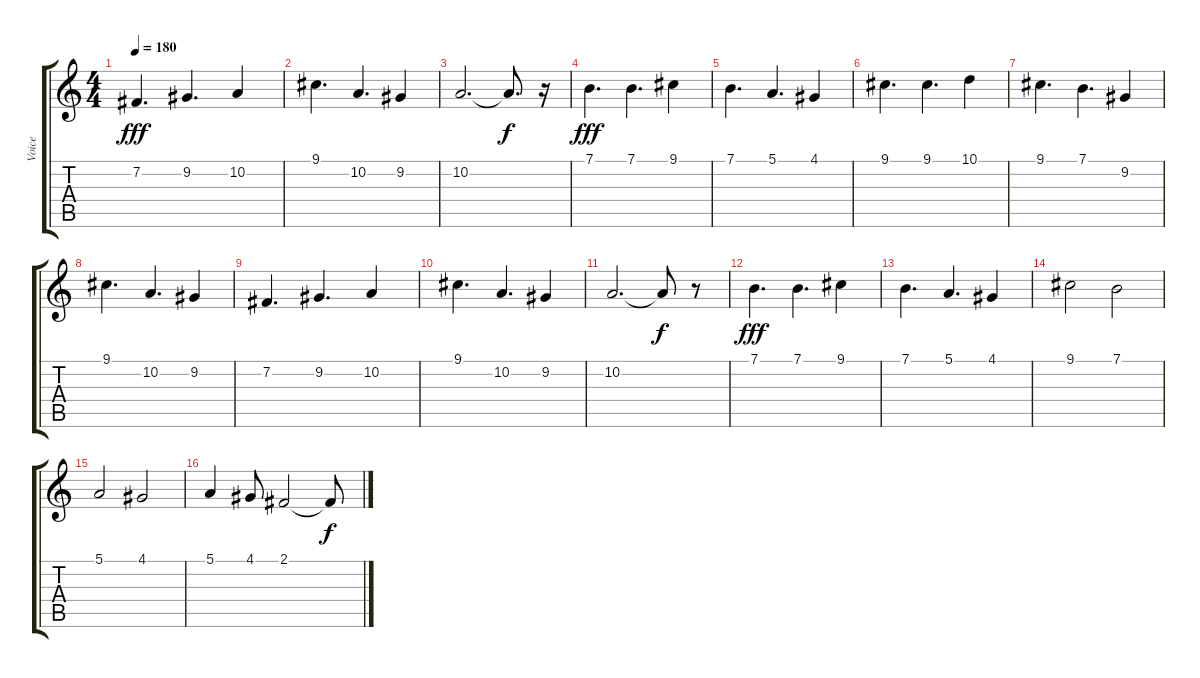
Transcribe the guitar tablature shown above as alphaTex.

\track ("Voice " "Voice ") {instrument stringensemble1}
\staff {score tabs}
\tuning (E4 B3 G3 D3 A2 E2) {hide}
\ts (4 4)
\tempo 180
\clef g2
\ks c
7.2.4{d dy fff} 9.2.4{d} 10.2.4 |
9.1.4{d} 10.2.4{d} 9.2.4 |
10.2.2{d} 10.2{t}.8{d dy f} r.16 |
7.1.4{d dy fff} 7.1.4{d} 9.1.4 |
7.1.4{d} 5.1.4{d} 4.1.4 |
9.1.4{d} 9.1.4{d} 10.1.4 |
9.1.4{d} 7.1.4{d} 9.2.4 |
9.1.4{d} 10.2.4{d} 9.2.4 |
7.2.4{d} 9.2.4{d} 10.2.4 |
9.1.4{d} 10.2.4{d} 9.2.4 |
10.2.2{d} 10.2{t}.8{dy f} r.8 |
7.1.4{d dy fff} 7.1.4{d} 9.1.4 |
7.1.4{d} 5.1.4{d} 4.1.4 |
9.1.2 7.1.2 |
5.1.2 4.1.2 |
5.1.4 4.1.8 2.1.2 2.1{t}.8{dy f}
